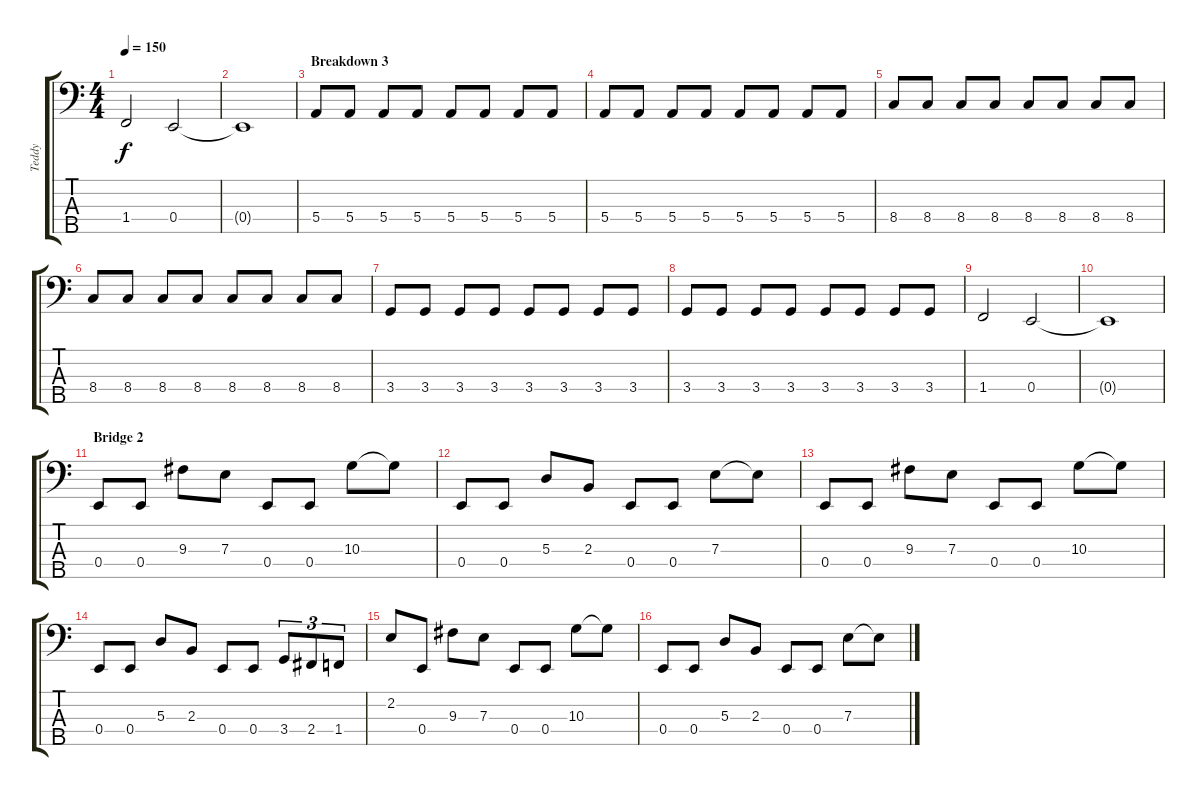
\track ("Teddy" "Teddy") {instrument electricbassfinger}
\staff {score tabs}
\tuning (G2 D2 A1 E1 B0) {hide}
\ts (4 4)
\tempo 150
\clef f4
\ks c
1.4.2{dy f} 0.4.2 |
0.4{t}.1 |
\section ("" "Breakdown 3")
5.4.8 5.4.8 5.4.8 5.4.8 5.4.8 5.4.8 5.4.8 5.4.8 |
5.4.8 5.4.8 5.4.8 5.4.8 5.4.8 5.4.8 5.4.8 5.4.8 |
8.4.8 8.4.8 8.4.8 8.4.8 8.4.8 8.4.8 8.4.8 8.4.8 |
8.4.8 8.4.8 8.4.8 8.4.8 8.4.8 8.4.8 8.4.8 8.4.8 |
3.4.8 3.4.8 3.4.8 3.4.8 3.4.8 3.4.8 3.4.8 3.4.8 |
3.4.8 3.4.8 3.4.8 3.4.8 3.4.8 3.4.8 3.4.8 3.4.8 |
1.4.2 0.4.2 |
0.4{t}.1 |
\section ("" "Bridge 2")
0.4.8 0.4.8 9.3.8 7.3.8 0.4.8 0.4.8 10.3.8 10.3{t}.8 |
0.4.8 0.4.8 5.3.8 2.3.8 0.4.8 0.4.8 7.3.8 7.3{t}.8 |
0.4.8 0.4.8 9.3.8 7.3.8 0.4.8 0.4.8 10.3.8 10.3{t}.8 |
0.4.8 0.4.8 5.3.8 2.3.8 0.4.8 0.4.8 3.4.8{tu (3 2)} 2.4.8{tu (3 2)} 1.4.8{tu (3 2)} |
2.2.8 0.4.8 9.3.8 7.3.8 0.4.8 0.4.8 10.3.8 10.3{t}.8 |
0.4.8 0.4.8 5.3.8 2.3.8 0.4.8 0.4.8 7.3.8 7.3{t}.8
